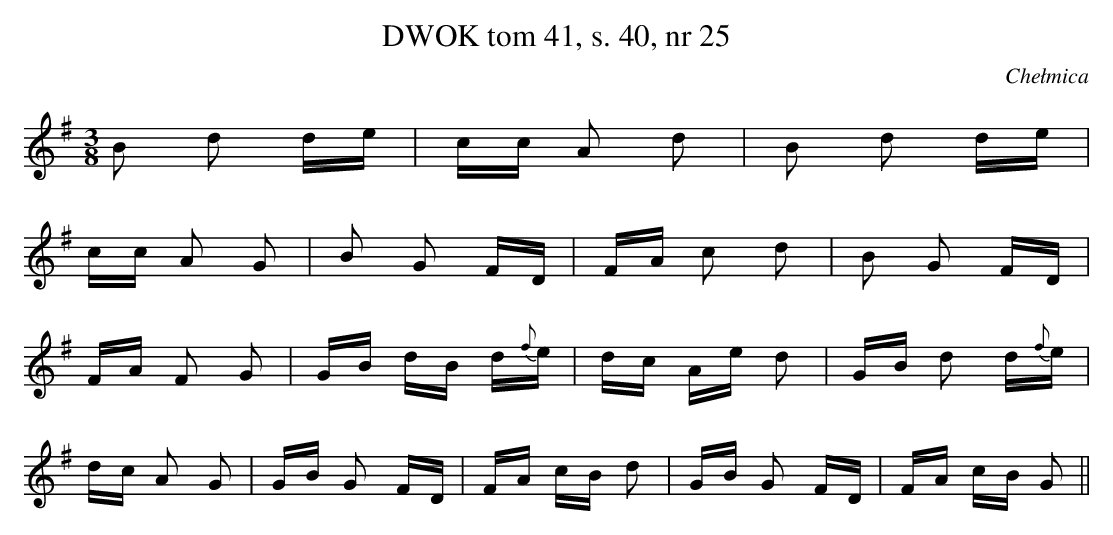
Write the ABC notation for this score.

X:1
T:DWOK tom 41, s. 40, nr 25
O:Chełmica
L:1/16
M:3/8
K:G
B2 d2 de|cc A2 d2|B2 d2 de|
cc A2 G2|B2 G2 FD|FA c2 d2|B2 G2 FD|
FA F2 G2|GB dB d{f}e|dc Ae d2|GB d2 d{f}e|
dc A2 G2|GB G2 FD|FA cB d2|GB G2 FD|FA cB G2||
